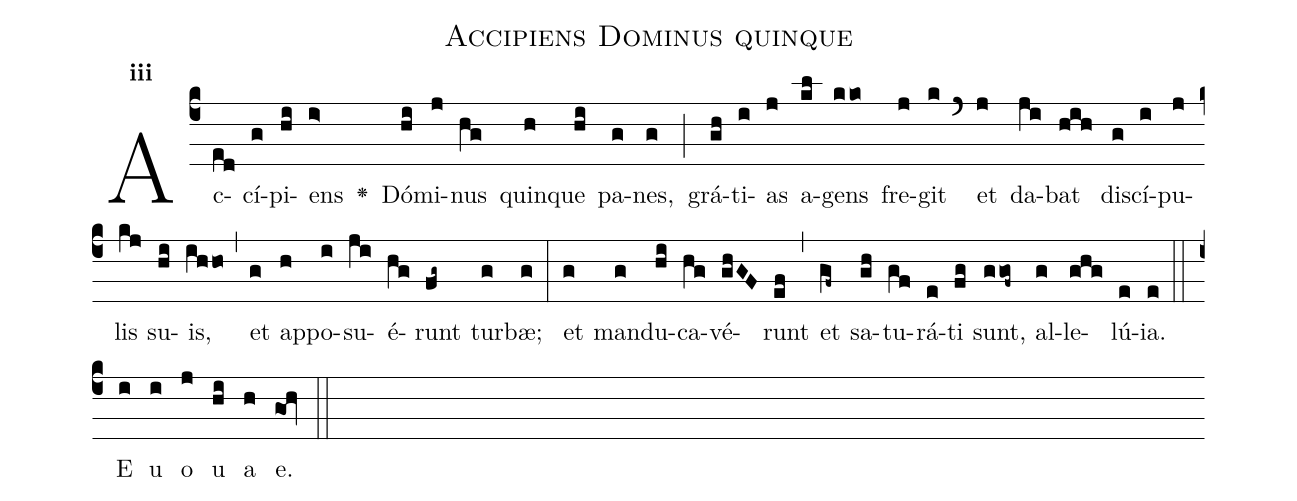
name:Accipiens Dominus quinque;
office-part:Antiphona;
mode:3;
%%
initial-style: 1;
name: Accipiens Dominus quinque;
book: Antiphonae & Responsoria/Tomus IV, p. 69;
occasion: Dominica XVIII per Annum;
office-part: Laudes Ant Ba;
annotation: 3a2;
centering-scheme: english;
font: OFLSortsMillGoudy;
height: 11;
width: 4.5;
%%
(c4)Ac(ed)cí(g)pi(hi)ens(i>) <v>\greheightstar</v>() Dó(hi)mi(j)nus(hg) quin(h)que(hi) pa(g)nes,(g) (;) grá(gh)ti(i)as(j) a(kl)gens(kko) fre(j)git(k) (`) et(j) da(ji)bat(hih) di(g)scí(i)pu(j)lis(kj) su(hi)is,(ihho) (,) et(g) ap(h)po(i)su(ji)é(hg)runt(fg~) tur(g)bæ;(g) (:) et(g) man(g)du(hi)ca(hg)vé(ghGF)runt(ef) (,) et(gf~) sa(gh)tu(gf)rá(e)ti(fg) sunt,(ggof~) al(g)le(ghg)lú(e)ia.(e) (::) E(i) u(i) o(j) u(hi) a(h) e.(goh) (::)
